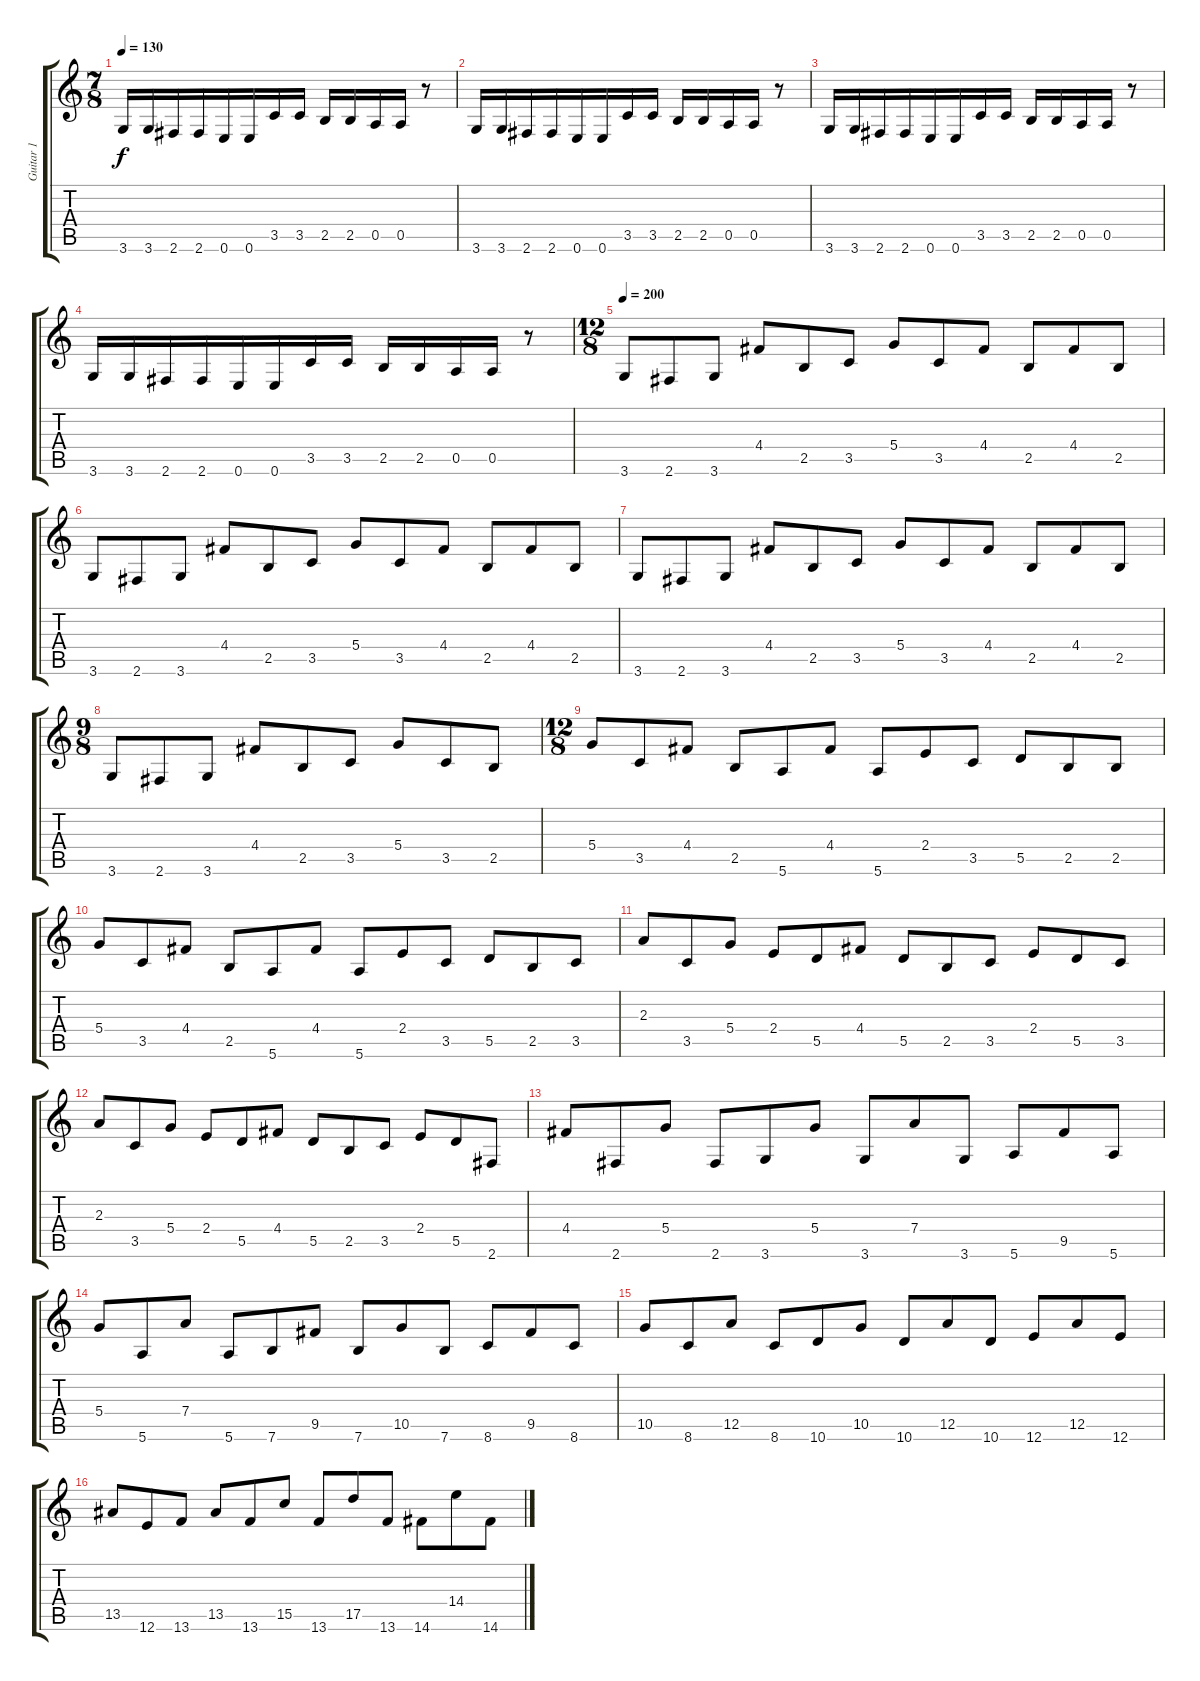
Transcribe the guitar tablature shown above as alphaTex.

\track ("Guitar 1" "Guitar 1") {instrument overdrivenguitar}
\staff {score tabs}
\tuning (E4 B3 G3 D3 A2 E2) {hide}
\ts (7 8)
\tempo 130
\clef g2
\ks c
3.6.16{dy f} 3.6.16 2.6.16 2.6.16 0.6.16 0.6.16 3.5.16 3.5.16 2.5.16 2.5.16 0.5.16 0.5.16 r.8 |
3.6.16 3.6.16 2.6.16 2.6.16 0.6.16 0.6.16 3.5.16 3.5.16 2.5.16 2.5.16 0.5.16 0.5.16 r.8 |
3.6.16 3.6.16 2.6.16 2.6.16 0.6.16 0.6.16 3.5.16 3.5.16 2.5.16 2.5.16 0.5.16 0.5.16 r.8 |
3.6.16 3.6.16 2.6.16 2.6.16 0.6.16 0.6.16 3.5.16 3.5.16 2.5.16 2.5.16 0.5.16 0.5.16 r.8 |
\ts (12 8)
\tempo 200
3.6.8 2.6.8 3.6.8 4.4.8 2.5.8 3.5.8 5.4.8 3.5.8 4.4.8 2.5.8 4.4.8 2.5.8 |
3.6.8 2.6.8 3.6.8 4.4.8 2.5.8 3.5.8 5.4.8 3.5.8 4.4.8 2.5.8 4.4.8 2.5.8 |
3.6.8 2.6.8 3.6.8 4.4.8 2.5.8 3.5.8 5.4.8 3.5.8 4.4.8 2.5.8 4.4.8 2.5.8 |
\ts (9 8)
3.6.8 2.6.8 3.6.8 4.4.8 2.5.8 3.5.8 5.4.8 3.5.8 2.5.8 |
\ts (12 8)
5.4.8 3.5.8 4.4.8 2.5.8 5.6.8 4.4.8 5.6.8 2.4.8 3.5.8 5.5.8 2.5.8 2.5.8 |
5.4.8 3.5.8 4.4.8 2.5.8 5.6.8 4.4.8 5.6.8 2.4.8 3.5.8 5.5.8 2.5.8 3.5.8 |
2.3.8 3.5.8 5.4.8 2.4.8 5.5.8 4.4.8 5.5.8 2.5.8 3.5.8 2.4.8 5.5.8 3.5.8 |
2.3.8 3.5.8 5.4.8 2.4.8 5.5.8 4.4.8 5.5.8 2.5.8 3.5.8 2.4.8 5.5.8 2.6.8 |
4.4.8 2.6.8 5.4.8 2.6.8 3.6.8 5.4.8 3.6.8 7.4.8 3.6.8 5.6.8 9.5.8 5.6.8 |
5.4.8 5.6.8 7.4.8 5.6.8 7.6.8 9.5.8 7.6.8 10.5.8 7.6.8 8.6.8 9.5.8 8.6.8 |
10.5.8 8.6.8 12.5.8 8.6.8 10.6.8 10.5.8 10.6.8 12.5.8 10.6.8 12.6.8 12.5.8 12.6.8 |
13.5.8 12.6.8 13.6.8 13.5.8 13.6.8 15.5.8 13.6.8 17.5.8 13.6.8 14.6.8 14.4.8 14.6.8
